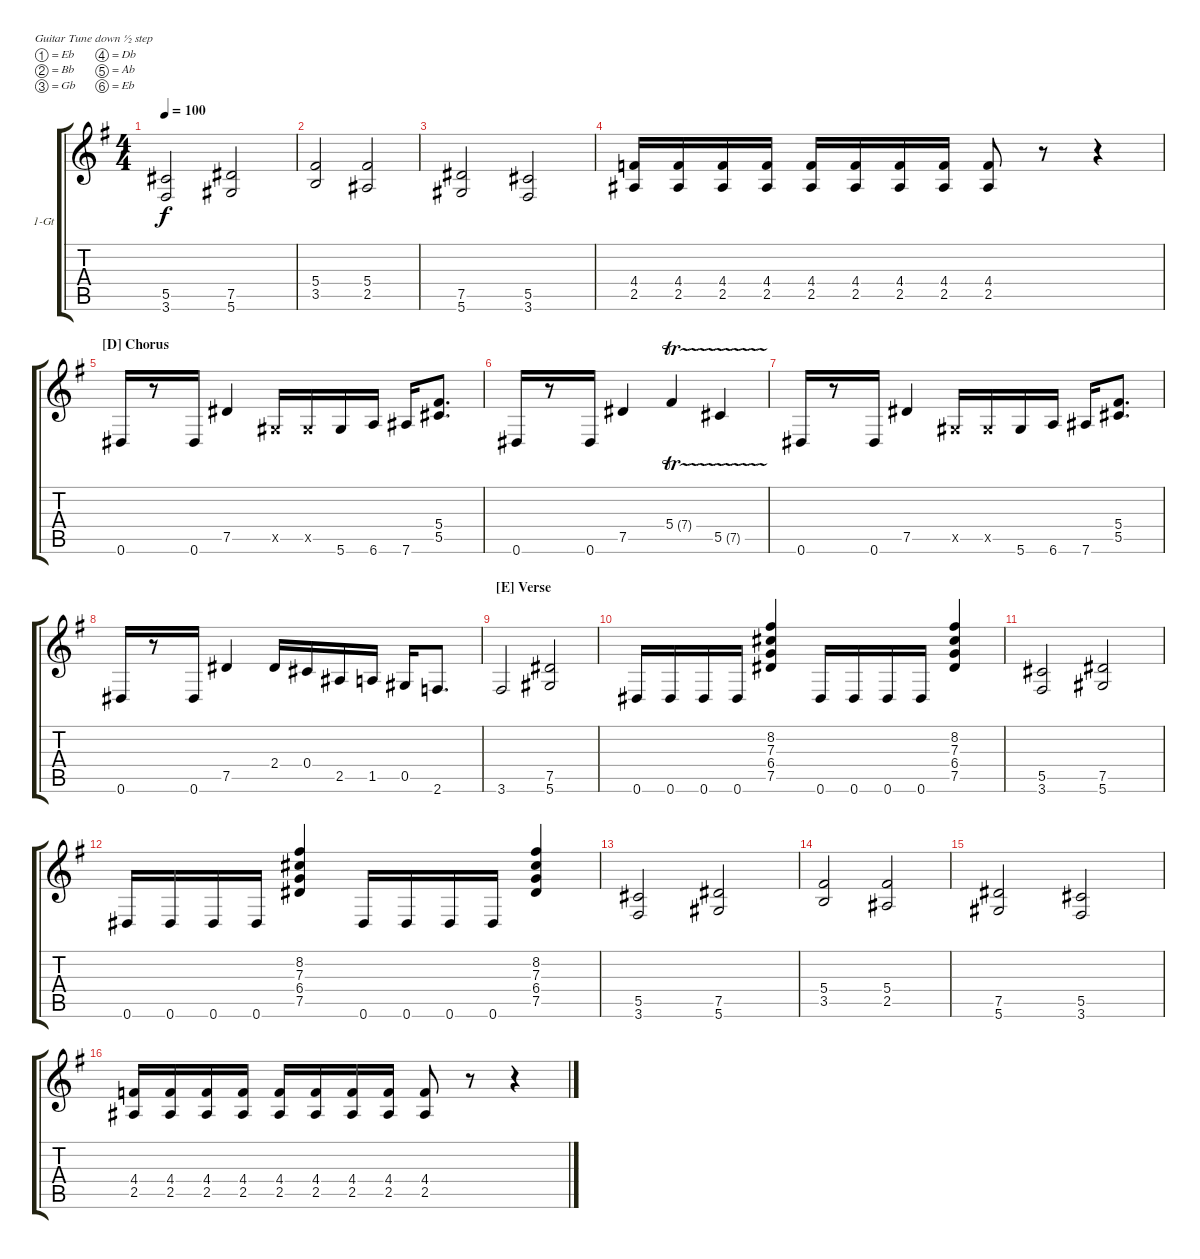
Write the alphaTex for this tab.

\defaultSystemsLayout 4
\bracketExtendMode groupsimilarinstruments
\firstSystemTrackNameOrientation horizontal
\otherSystemsTrackNameOrientation horizontal
\track ("Guitar 1" "1-Gt") {instrument distortionguitar}
\staff {score tabs}
\tuning (Eb4 Bb3 Gb3 Db3 Ab2 Eb2)
\ts (4 4)
\scale
0.5
\tempo 100
\accidentals auto
\clef g2
\ottava regular
\simile none
\scale
1.05549
\ks g
(3.6 5.5).2{dy f} (5.6 7.5).2 |
\scale
0.5
\scale
0.944515 (3.5 5.4).2 (2.5 5.4).2 |
\scale
0.5
\scale
1.05549 (5.6 7.5).2 (3.6 5.5).2 |
\scale
0.5
\scale
0.944515 (2.5 4.4).16 (2.5 4.4).16 (2.5 4.4).16 (2.5 4.4).16 (2.5 4.4).16 (2.5 4.4).16 (2.5 4.4).16 (2.5 4.4).16 (2.5 4.4).8 r.8 r.4 |
\section ("D" "Chorus")
\scale
0.5
\scale
1.05549 0.6.16 r.8 0.6.16 7.5.4 0.5{x}.16 0.5{x}.16 5.6.16 6.6.16 7.6.16 (5.5 5.4).8{d} |
\scale
0.5
\scale
0.944515 0.6.16 r.8 0.6.16 7.5.4 5.4{tr (7 16)}.4 5.5{tr (7 16)}.4 |
\scale
0.5
\scale
1.05549 0.6.16 r.8 0.6.16 7.5.4 0.5{x}.16 0.5{x}.16 5.6.16 6.6.16 7.6.16 (5.5 5.4).8{d} |
\scale
0.5
\scale
0.944515 0.6.16 r.8 0.6.16 7.5.4 2.4.16 0.4.16 2.5.16 1.5.16 0.5.16 2.6.8{d} |
\section ("E" "Verse")
\scale
0.5
\scale
1.05549 3.6.2 (5.6 7.5).2 |
\scale
0.5
\scale
0.944515 0.6.16 0.6.16 0.6.16 0.6.16 (7.5 6.4 7.3 8.2).4 0.6.16 0.6.16 0.6.16 0.6.16 (7.5 6.4 7.3 8.2).4 |
\scale
0.5
\scale
1.05549 (3.6 5.5).2 (5.6 7.5).2 |
\scale
0.5
\scale
0.944515 0.6.16 0.6.16 0.6.16 0.6.16 (7.5 6.4 7.3 8.2).4 0.6.16 0.6.16 0.6.16 0.6.16 (7.5 6.4 7.3 8.2).4 |
\scale
0.5
\scale
1.05549 (3.6 5.5).2 (5.6 7.5).2 |
\scale
0.5
\scale
0.944515 (3.5 5.4).2 (2.5 5.4).2 |
\scale
0.5
\scale
1.05549 (5.6 7.5).2 (3.6 5.5).2 |
\scale
0.5
\scale
0.944515 (2.5 4.4).16 (2.5 4.4).16 (2.5 4.4).16 (2.5 4.4).16 (2.5 4.4).16 (2.5 4.4).16 (2.5 4.4).16 (2.5 4.4).16 (2.5 4.4).8 r.8 r.4
